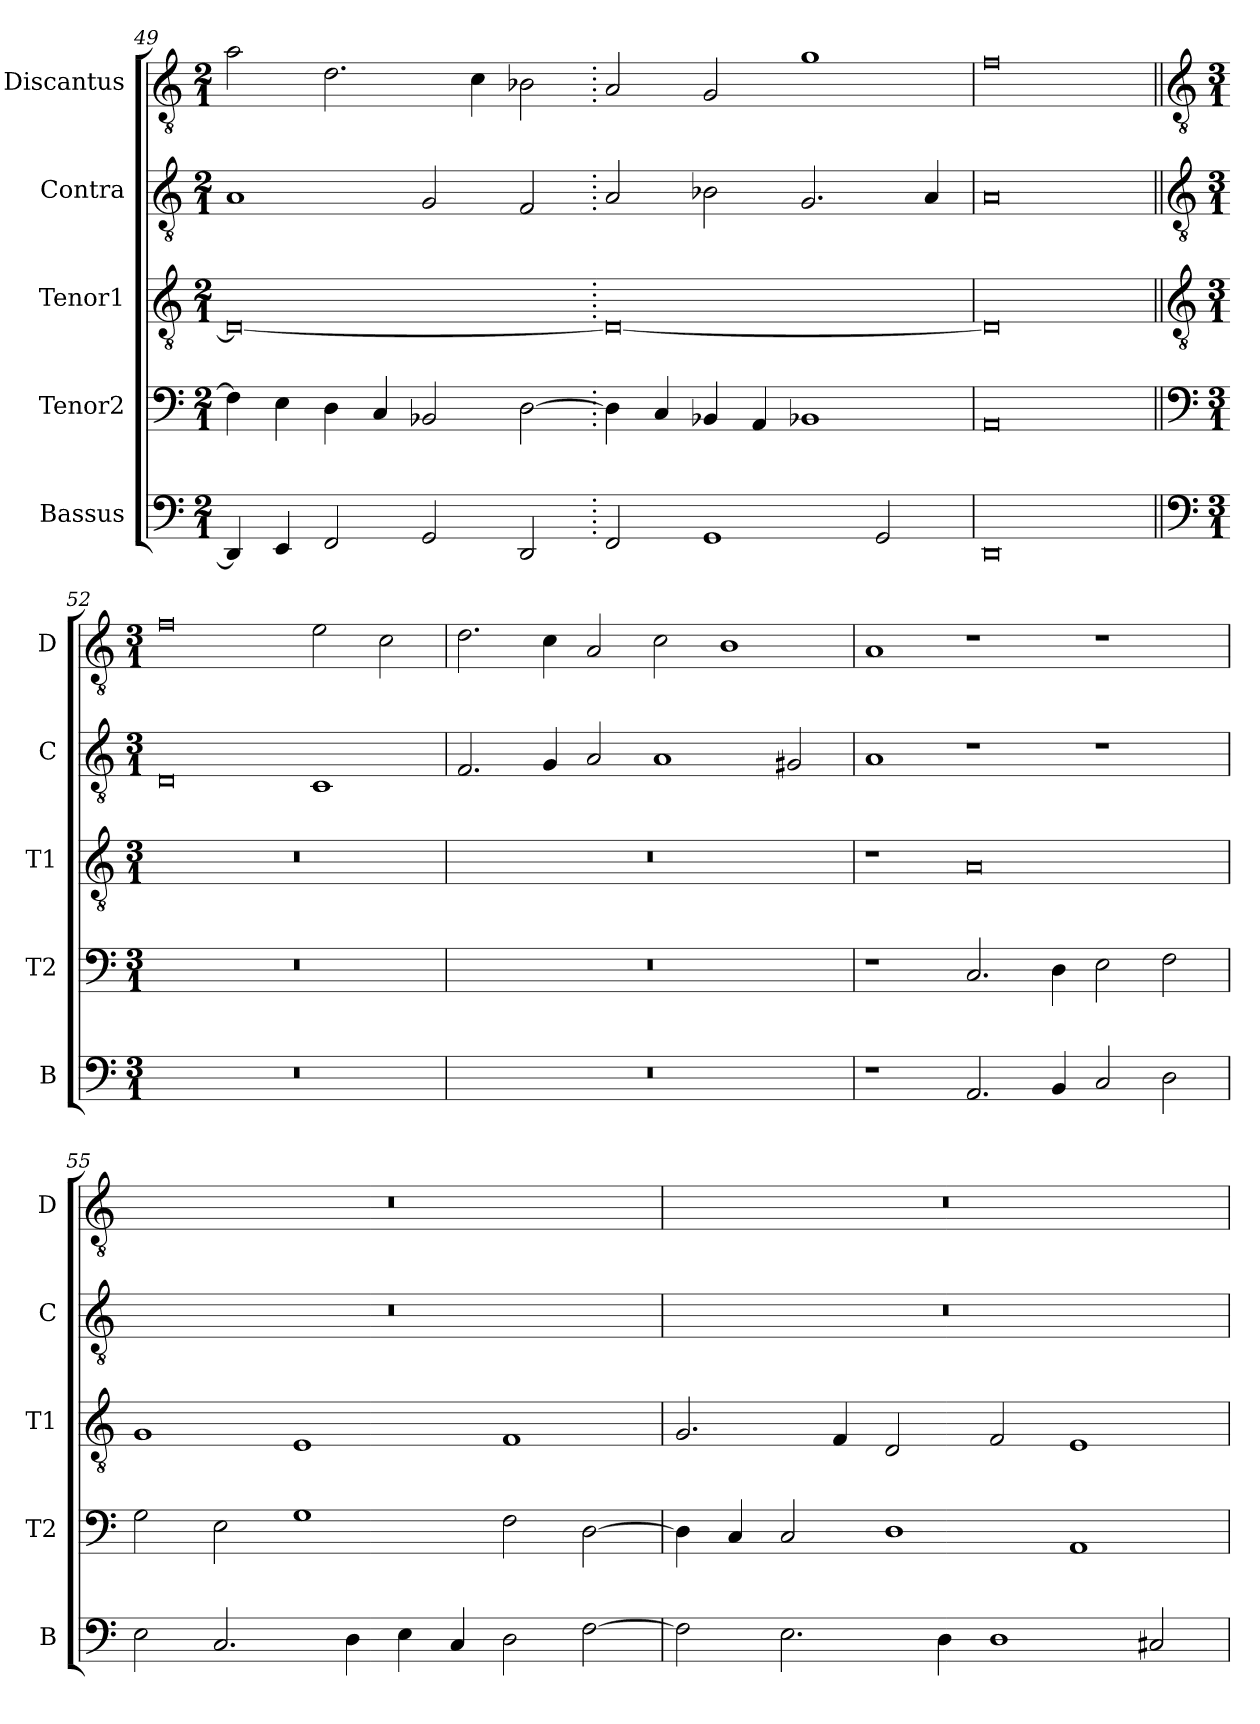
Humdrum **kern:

**kern	**kern	**kern	**kern	**kern
*part5	*part4	*part3	*part2	*part1
*staff5	*staff4	*staff3	*staff2	*staff1
*I"Bassus	*I"Tenor2	*I"Tenor1	*I"Contra	*I"Discantus
*I'B	*I'T2	*I'T1	*I'C	*I'D
*clefF4	*clefF4	*clefGv2	*clefGv2	*clefGv2
*k[]	*k[]	*k[]	*k[]	*k[]
*M2/1	*M2/1	*M2/1	*M2/1	*M2/1
=49	=49	=49	=49	=49
4DD/]	4F\]	0D_	1A	2a\
4EE/	4E\	.	.	.
2FF/	4D\	.	.	2.d\
.	4C/	.	.	.
2GG/	2BB-X/	.	2G/	.
.	.	.	.	4c\
2DD/	[2D\	.	2F/	2B-X\
=50.	=50.	=50.	=50.	=50.
2FF/	4D\]	0D_	2A/	2A/
.	4C/	.	.	.
1GG	4BB-X/	.	2B-X\	2G/
.	4AA/	.	.	.
.	1BB-X	.	2.G/	1g
2GG/	.	.	.	.
.	.	.	4A/	.
=51	=51	=51	=51	=51
0DD	0AA	0D]	0A	0f
!!LO:LB:g=z
=52||	=52||	=52||	=52||	=52||
*clefF4	*clefF4	*clefGv2	*clefGv2	*clefGv2
*k[]	*k[]	*k[]	*k[]	*k[]
*M3/1	*M3/1	*M3/1	*M3/1	*M3/1
0.r	0.r	0.r	0D	0f
.	.	.	1C	2e\
.	.	.	.	2c\
=53	=53	=53	=53	=53
0.r	0.r	0.r	2.F/	2.d\
.	.	.	4G/	4c\
.	.	.	2A/	2A/
.	.	.	1A	2c\
.	.	.	.	1B
.	.	.	2G#X/	.
=54	=54	=54	=54	=54
1r	1r	1r	1A	1A
2.AA/	2.C/	0A	1r	1r
4BB/	4D\	.	.	.
2C/	2E\	.	1r	1r
2D\	2F\	.	.	.
=55	=55	=55	=55	=55
2E\	2G\	1G	0.r	0.r
2.C/	2E\	.	.	.
.	1G	1E	.	.
4D\	.	.	.	.
4E\	.	.	.	.
4C/	.	.	.	.
2D\	2F\	1F	.	.
[2F\	[2D\	.	.	.
=56	=56	=56	=56	=56
2F\]	4D\]	2.G/	0.r	0.r
.	4C/	.	.	.
2.E\	2C/	.	.	.
.	.	4F/	.	.
.	1D	2D/	.	.
4D\	.	.	.	.
1D	.	2F/	.	.
.	1AA	1E	.	.
2C#X/	.	.	.	.
=	=	=	=	=
*-	*-	*-	*-	*-
